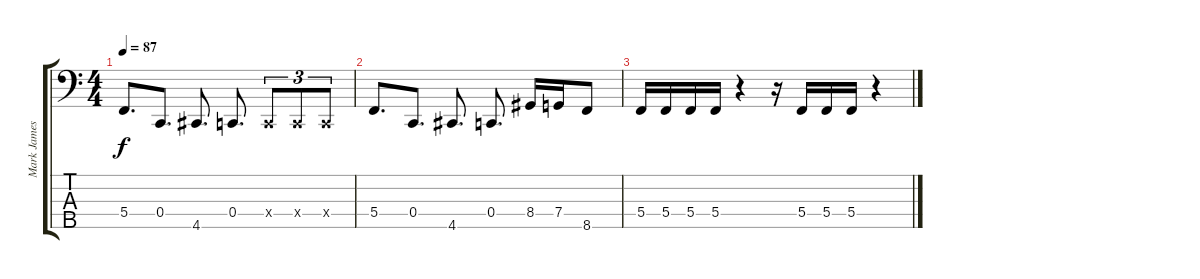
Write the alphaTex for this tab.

\track ("Mark James" "Mark James") {instrument electricbasspick}
\staff {score tabs}
\tuning (F2 C2 G1 C1 A0) {hide}
\ts (4 4)
\tempo 87
\clef f4
\ks c
5.4.8{d dy f} 0.4.8{d} 4.5.8{d} 0.4.8{d} 0.4{x}.8{tu (3 2)} 0.4{x}.8{tu (3 2)} 0.4{x}.8{tu (3 2)} |
5.4.8{d} 0.4.8{d} 4.5.8{d} 0.4.8{d} 8.4.16 7.4.16 8.5.8 |
5.4.16 5.4.16 5.4.16 5.4.16 r.4 r.16 5.4.16 5.4.16 5.4.16 r.4
